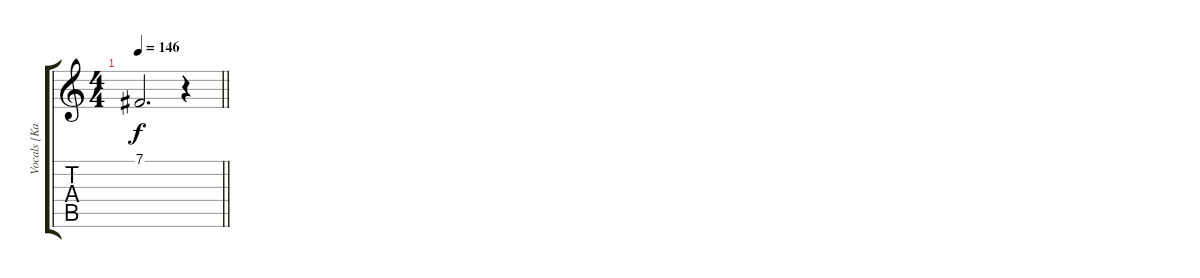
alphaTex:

\track ("Vocals [Kaisa]" "Vocals [Ka") {instrument synthvoice}
\staff {score tabs}
\tuning (B3 Gb3 D3 A2 E2 B1) {hide}
\ts (4 4)
\tempo 146
\clef g2
\barLineRight lightlight
\ks c
7.1{t}.2{d dy f} r.4
